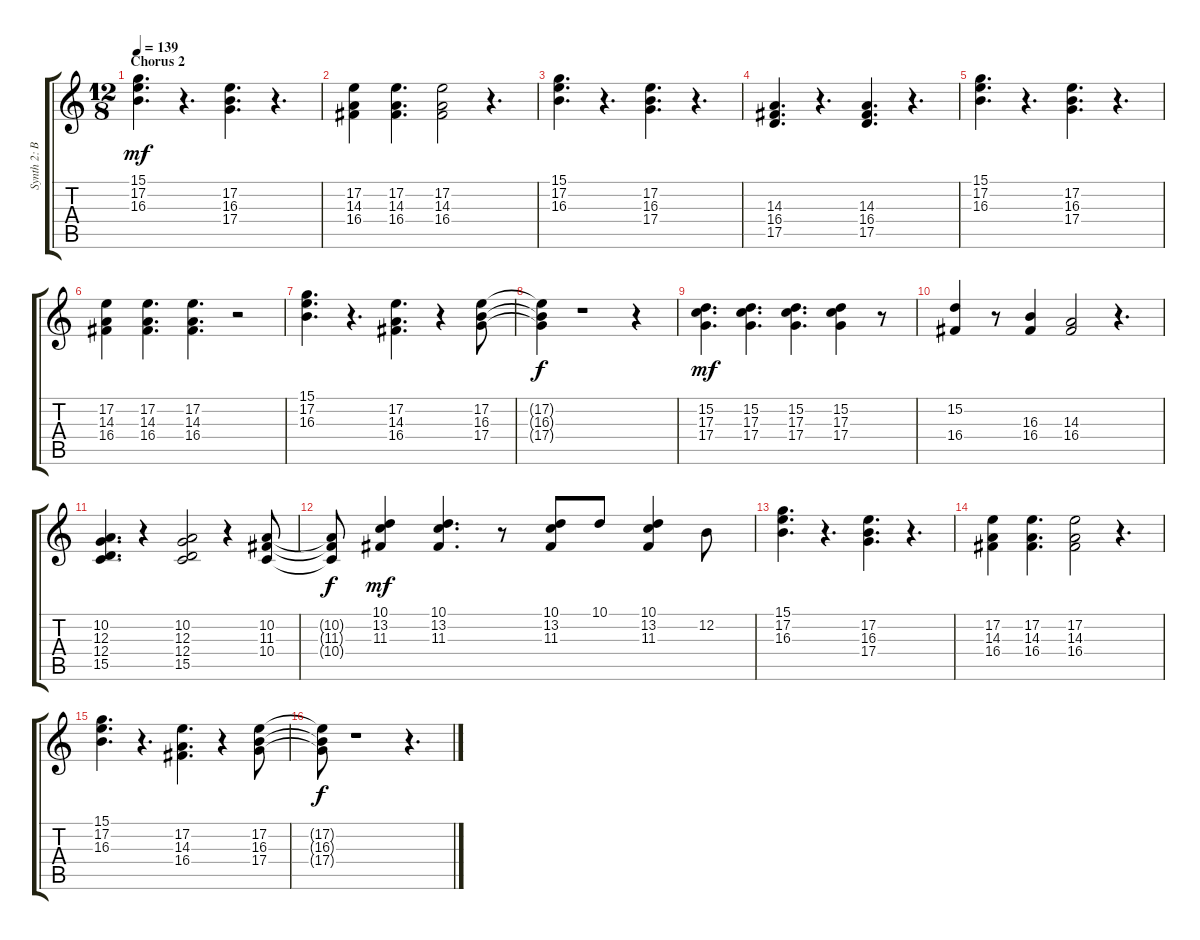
\track ("Synth 2: Barry Radman" "Synth 2: B") {instrument lead2sawtooth}
\staff {score tabs}
\tuning (E4 B3 G3 D3 A2 E2) {hide}
\ts (12 8)
\section ("" "Chorus 2")
\tempo 139
\clef g2
\ks c
(15.1 17.2 16.3).4{d dy mf} r.4{d} (17.2 16.3 17.4).4{d} r.4{d} |
(17.2 14.3 16.4).4 (17.2 14.3 16.4).4{d} (17.2 14.3 16.4).2 r.4{d} |
(15.1 17.2 16.3).4{d} r.4{d} (17.2 16.3 17.4).4{d} r.4{d} |
(14.3 16.4 17.5).4{d} r.4{d} (14.3 16.4 17.5).4{d} r.4{d} |
(15.1 17.2 16.3).4{d} r.4{d} (17.2 16.3 17.4).4{d} r.4{d} |
(17.2 14.3 16.4).4 (17.2 14.3 16.4).4{d} (17.2 14.3 16.4).4{d} r.2 |
(15.1 17.2 16.3).4{d} r.4{d} (17.2 14.3 16.4).4{d} r.4 (17.2 16.3 17.4).8 |
(17.2{t} 16.3{t} 17.4{t}).4{dy f} r.1 r.4 |
(15.2 17.3 17.4).4{d dy mf} (15.2 17.3 17.4).4{d} (15.2 17.3 17.4).4{d} (15.2 17.3 17.4).4 r.8 |
(15.2 16.4).4 r.8 (16.3 16.4).4 (14.3 16.4).2 r.4{d} |
(10.2 12.3 12.4 15.5).4{d} r.4 (10.2 12.3 12.4 15.5).2 r.4 (10.2 11.3 10.4).8 |
(10.2{t} 11.3{t} 10.4{t}).8{dy f} (10.1 13.2 11.3).4{dy mf} (10.1 13.2 11.3).4{d} r.8 (10.1 13.2 11.3).8 10.1.8 (10.1 13.2 11.3).4 12.2.8 |
(15.1 17.2 16.3).4{d} r.4{d} (17.2 16.3 17.4).4{d} r.4{d} |
(17.2 14.3 16.4).4 (17.2 14.3 16.4).4{d} (17.2 14.3 16.4).2 r.4{d} |
(15.1 17.2 16.3).4{d} r.4{d} (17.2 14.3 16.4).4{d} r.4 (17.2 16.3 17.4).8 |
(17.2{t} 16.3{t} 17.4{t}).8{dy f} r.1 r.4{d}
